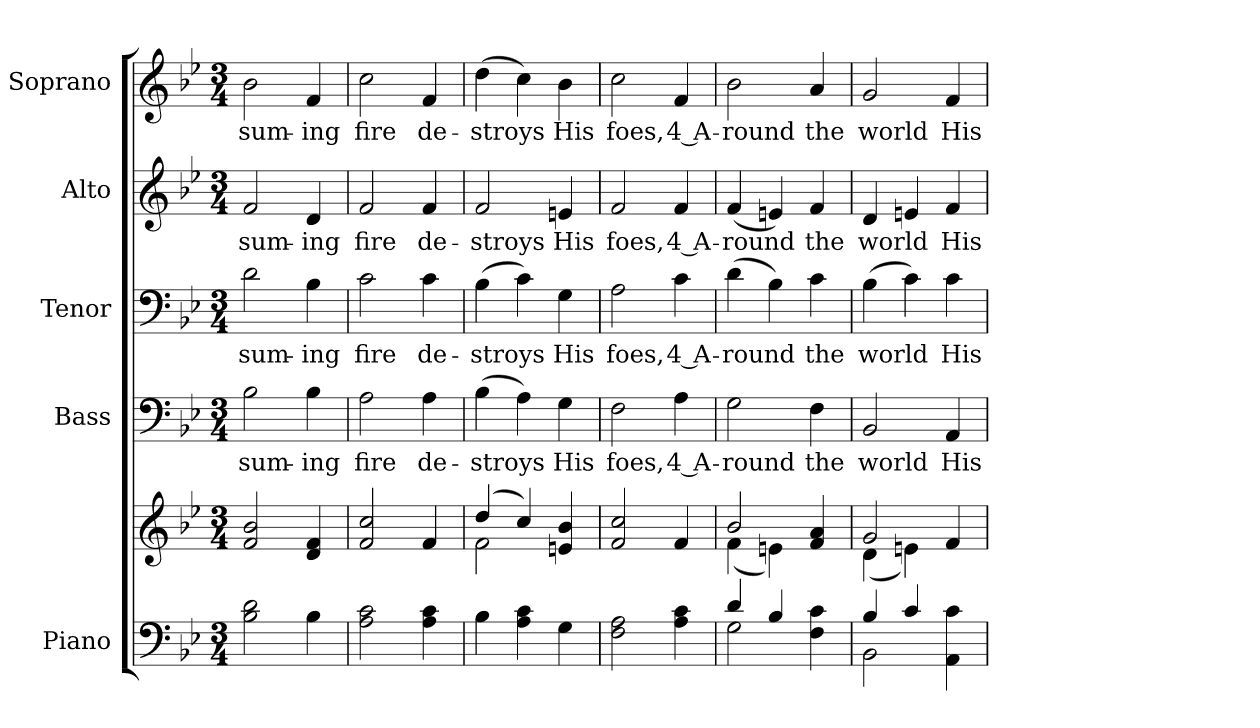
**kern	**kern	**kern	**text	**kern	**text	**kern	**text	**kern	**text
*part5	*part5	*part4	*part4	*part3	*part3	*part2	*part2	*part1	*part1
*staff6	*staff5	*staff4	*staff4	*staff3	*staff3	*staff2	*staff2	*staff1	*staff1
*I"Piano	*	*I"Bass	*	*I"Tenor	*	*I"Alto	*	*I"Soprano	*
*I'Pno.	*	*I'B.	*	*I'T.	*	*I'A.	*	*I'S.	*
*clefF4	*clefG2	*clefF4	*	*clefF4	*	*clefG2	*	*clefG2	*
*k[b-e-]	*k[b-e-]	*k[b-e-]	*	*k[b-e-]	*	*k[b-e-]	*	*k[b-e-]	*
*B-:	*B-:	*B-:	*	*B-:	*	*B-:	*	*B-:	*
*M3/4	*M3/4	*M3/4	*	*M3/4	*	*M3/4	*	*M3/4	*
=1	=1	=1	=1	=1	=1	=1	=1	=1	=1
!	!	!	!LO:LY:b:color=#000000	!	!	!	!	!	!
!	!	!	!	!	!LO:LY:b:color=#000000	!	!	!	!
!	!	!	!	!	!	!	!LO:LY:b:color=#000000	!	!
!	!	!	!	!	!	!	!	!	!LO:LY:b:color=#000000
2B-i\ 2di	2fi/ 2b-i	2B-i\	-sum-	2di\	-sum-	2fi/	-sum-	2b-i\	-sum-
!	!	!	!LO:LY:b:color=#000000	!	!	!	!	!	!
!	!	!	!	!	!LO:LY:b:color=#000000	!	!	!	!
!	!	!	!	!	!	!	!LO:LY:b:color=#000000	!	!
!	!	!	!	!	!	!	!	!	!LO:LY:b:color=#000000
4B-i\	4di/ 4fi	4B-i\	-ing	4B-i\	-ing	4di/	-ing	4fi/	-ing
=2	=2	=2	=2	=2	=2	=2	=2	=2	=2
!	!	!	!LO:LY:b:color=#000000	!	!	!	!	!	!
!	!	!	!	!	!LO:LY:b:color=#000000	!	!	!	!
!	!	!	!	!	!	!	!LO:LY:b:color=#000000	!	!
!	!	!	!	!	!	!	!	!	!LO:LY:b:color=#000000
2Ai\ 2ci	2fi/ 2cci	2Ai\	fire	2ci\	fire	2fi/	fire	2cci\	fire
!	!	!	!LO:LY:b:color=#000000	!	!	!	!	!	!
!	!	!	!	!	!LO:LY:b:color=#000000	!	!	!	!
!	!	!	!	!	!	!	!LO:LY:b:color=#000000	!	!
!	!	!	!	!	!	!	!	!	!LO:LY:b:color=#000000
4Ai\ 4ci	4fi/	4Ai\	de-	4ci\	de-	4fi/	de-	4fi/	de-
=3	=3	=3	=3	=3	=3	=3	=3	=3	=3
*	*^	*	*	*	*	*	*	*	*
!	!	!	!	!LO:LY:b:color=#000000	!	!	!	!	!	!
!	!	!	!	!	!	!LO:LY:b:color=#000000	!	!	!	!
!	!	!	!	!	!	!	!	!LO:LY:b:color=#000000	!	!
!	!	!	!	!	!	!	!	!	!	!LO:LY:b:color=#000000
4B-i\	(4ddi/	2fi\	(4B-i\	-stroys	(4B-i\	-stroys	2fi/	-stroys	(4ddi\	-stroys
4Ai\ 4ci	4cci/)	.	4Ai\)	.	4ci\)	.	.	.	4cci\)	.
!	!	!	!	!LO:LY:b:color=#000000	!	!	!	!	!	!
!	!	!	!	!	!	!LO:LY:b:color=#000000	!	!	!	!
!	!	!	!	!	!	!	!	!LO:LY:b:color=#000000	!	!
!	!	!	!	!	!	!	!	!	!	!LO:LY:b:color=#000000
4Gi\	4eni/ 4b-i	4ryy	4Gi\	His	4Gi\	His	4eni/	His	4b-i\	His
*	*v	*v	*	*	*	*	*	*	*	*
=4	=4	=4	=4	=4	=4	=4	=4	=4	=4
*	*^	*	*	*	*	*	*	*	*
!	!	!	!	!LO:LY:b:color=#000000	!	!	!	!	!	!
*	*v	*v	*	*	*	*	*	*	*	*
*	*^	*	*	*	*	*	*	*	*
!	!	!	!	!	!	!LO:LY:b:color=#000000	!	!	!	!
*	*v	*v	*	*	*	*	*	*	*	*
*	*^	*	*	*	*	*	*	*	*
!	!	!	!	!	!	!	!	!LO:LY:b:color=#000000	!	!
*	*v	*v	*	*	*	*	*	*	*	*
*	*^	*	*	*	*	*	*	*	*
!	!	!	!	!	!	!	!	!	!	!LO:LY:b:color=#000000
*	*v	*v	*	*	*	*	*	*	*	*
2Fi\ 2Ai	2fi/ 2cci	2Fi\	foes,	2Ai\	foes,	2fi/	foes,	2cci\	foes,
!	!	!	!LO:LY:b:color=#000000	!	!	!	!	!	!
!	!	!	!	!	!LO:LY:b:color=#000000	!	!	!	!
!	!	!	!	!	!	!	!LO:LY:b:color=#000000	!	!
!	!	!	!	!	!	!	!	!	!LO:LY:b:color=#000000
4Ai\ 4ci	4fi/	4Ai\	4 A-	4ci\	4 A-	4fi/	4 A-	4fi/	4 A-
!!LO:PB:g=z
=5	=5	=5	=5	=5	=5	=5	=5	=5	=5
*^	*^	*	*	*	*	*	*	*	*
!	!	!	!	!	!LO:LY:b:color=#000000	!	!	!	!	!	!
!	!	!	!	!	!	!	!LO:LY:b:color=#000000	!	!	!	!
!	!	!	!	!	!	!	!	!	!LO:LY:b:color=#000000	!	!
!	!	!	!	!	!	!	!	!	!	!	!LO:LY:b:color=#000000
4di/	2Gi\	2b-i/	(4fi\	2Gi\	-round	(4di\	-round	(4fi/	-round	2b-i\	-round
4B-i/	.	.	4eni\)	.	.	4B-i\)	.	4eni/)	.	.	.
!	!	!	!	!	!LO:LY:b:color=#000000	!	!	!	!	!	!
!	!	!	!	!	!	!	!LO:LY:b:color=#000000	!	!	!	!
!	!	!	!	!	!	!	!	!	!LO:LY:b:color=#000000	!	!
!	!	!	!	!	!	!	!	!	!	!	!LO:LY:b:color=#000000
4Fi\ 4ci	4ryy	4fi/ 4ai	4ryy	4Fi\	the	4ci\	the	4fi/	the	4ai/	the
=6	=6	=6	=6	=6	=6	=6	=6	=6	=6	=6	=6
!	!	!	!	!	!LO:LY:b:color=#000000	!	!	!	!	!	!
!	!	!	!	!	!	!	!LO:LY:b:color=#000000	!	!	!	!
!	!	!	!	!	!	!	!	!	!LO:LY:b:color=#000000	!	!
!	!	!	!	!	!	!	!	!	!	!	!LO:LY:b:color=#000000
4B-i/	2BB-i\	2gi/	(4di\	2BB-i/	world	(4B-i\	world	4di/	world	2gi/	world
4ci/	.	.	4eni\)	.	.	4ci\)	.	4eni/	.	.	.
!	!	!	!	!	!LO:LY:b:color=#000000	!	!	!	!	!	!
!	!	!	!	!	!	!	!LO:LY:b:color=#000000	!	!	!	!
!	!	!	!	!	!	!	!	!	!LO:LY:b:color=#000000	!	!
!	!	!	!	!	!	!	!	!	!	!	!LO:LY:b:color=#000000
4AAi\ 4ci	4ryy	4fi/	4ryy	4AAi/	His	4ci\	His	4fi/	His	4fi/	His
*v	*v	*	*	*	*	*	*	*	*	*	*
*	*v	*v	*	*	*	*	*	*	*	*
=	=	=	=	=	=	=	=	=	=
*-	*-	*-	*-	*-	*-	*-	*-	*-	*-
